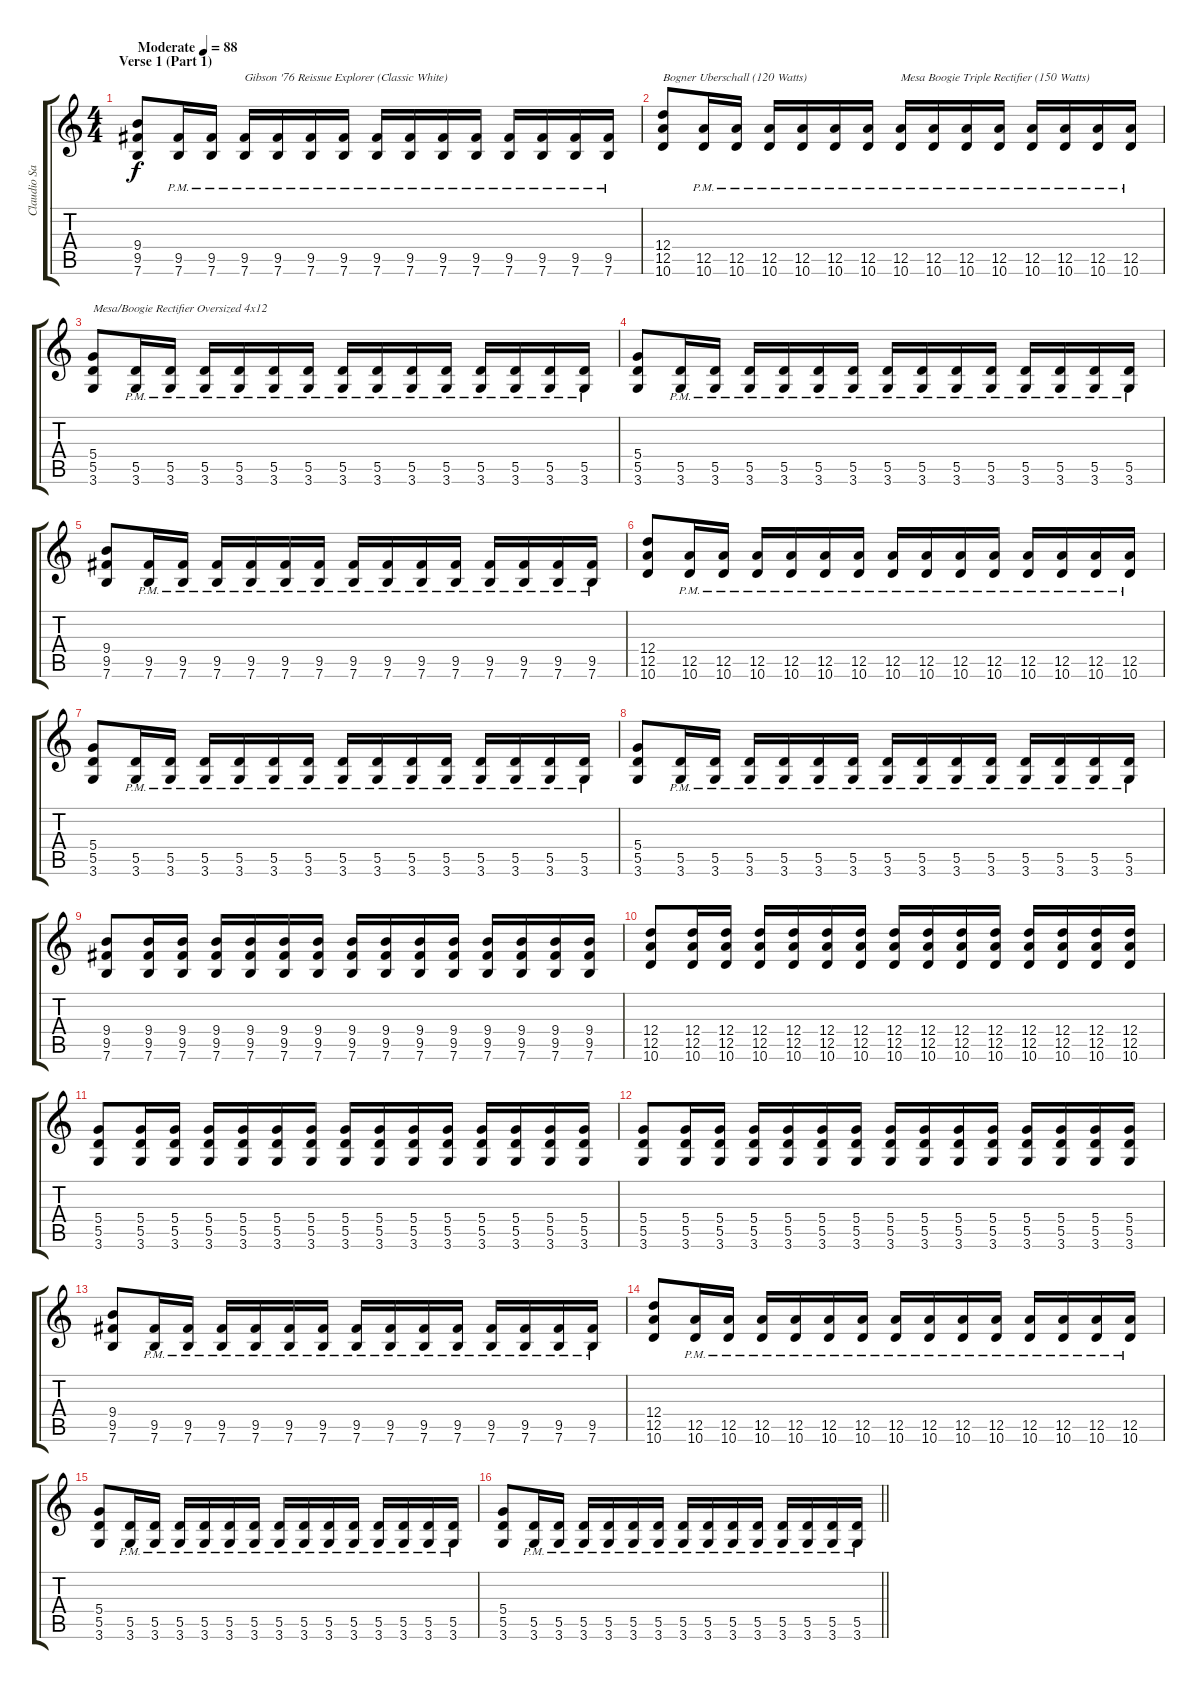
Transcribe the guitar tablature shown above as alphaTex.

\track ("Claudio Sanchez (Rhythm Guitar)" "Claudio Sa") {instrument distortionguitar}
\staff {score tabs}
\tuning (E4 B3 G3 D3 A2 E2) {hide}
\ts (4 4)
\section ("" "Verse 1 (Part 1)")
\tempo (88 "Moderate")
\clef g2
\ks c
(9.4 9.5 7.6).8{dy f instrument distortionguitar} (9.5{pm} 7.6{pm}).16 (9.5{pm} 7.6{pm}).16 (9.5{pm} 7.6{pm}).16{txt "Gibson '76 Reissue Explorer (Classic White)"} (9.5{pm} 7.6{pm}).16 (9.5{pm} 7.6{pm}).16 (9.5{pm} 7.6{pm}).16 (9.5{pm} 7.6{pm}).16 (9.5{pm} 7.6{pm}).16 (9.5{pm} 7.6{pm}).16 (9.5{pm} 7.6{pm}).16 (9.5{pm} 7.6{pm}).16 (9.5{pm} 7.6{pm}).16 (9.5{pm} 7.6{pm}).16 (9.5{pm} 7.6{pm}).16 |
(12.4 12.5 10.6).8{txt "Bogner Uberschall (120 Watts)"} (12.5{pm} 10.6{pm}).16 (12.5{pm} 10.6{pm}).16 (12.5{pm} 10.6{pm}).16 (12.5{pm} 10.6{pm}).16 (12.5{pm} 10.6{pm}).16 (12.5{pm} 10.6{pm}).16 (12.5{pm} 10.6{pm}).16{txt "Mesa Boogie Triple Rectifier (150 Watts)"} (12.5{pm} 10.6{pm}).16 (12.5{pm} 10.6{pm}).16 (12.5{pm} 10.6{pm}).16 (12.5{pm} 10.6{pm}).16 (12.5{pm} 10.6{pm}).16 (12.5{pm} 10.6{pm}).16 (12.5{pm} 10.6{pm}).16 |
(5.4 5.5 3.6).8{txt "Mesa/Boogie Rectifier Oversized 4x12"} (5.5{pm} 3.6{pm}).16 (5.5{pm} 3.6{pm}).16 (5.5{pm} 3.6{pm}).16 (5.5{pm} 3.6{pm}).16 (5.5{pm} 3.6{pm}).16 (5.5{pm} 3.6{pm}).16 (5.5{pm} 3.6{pm}).16 (5.5{pm} 3.6{pm}).16 (5.5{pm} 3.6{pm}).16 (5.5{pm} 3.6{pm}).16 (5.5{pm} 3.6{pm}).16 (5.5{pm} 3.6{pm}).16 (5.5{pm} 3.6{pm}).16 (5.5{pm} 3.6{pm}).16 |
(5.4 5.5 3.6).8 (5.5{pm} 3.6{pm}).16 (5.5{pm} 3.6{pm}).16 (5.5{pm} 3.6{pm}).16 (5.5{pm} 3.6{pm}).16 (5.5{pm} 3.6{pm}).16 (5.5{pm} 3.6{pm}).16 (5.5{pm} 3.6{pm}).16 (5.5{pm} 3.6{pm}).16 (5.5{pm} 3.6{pm}).16 (5.5{pm} 3.6{pm}).16 (5.5{pm} 3.6{pm}).16 (5.5{pm} 3.6{pm}).16 (5.5{pm} 3.6{pm}).16 (5.5{pm} 3.6{pm}).16 |
(9.4 9.5 7.6).8 (9.5{pm} 7.6{pm}).16 (9.5{pm} 7.6{pm}).16 (9.5{pm} 7.6{pm}).16 (9.5{pm} 7.6{pm}).16 (9.5{pm} 7.6{pm}).16 (9.5{pm} 7.6{pm}).16 (9.5{pm} 7.6{pm}).16 (9.5{pm} 7.6{pm}).16 (9.5{pm} 7.6{pm}).16 (9.5{pm} 7.6{pm}).16 (9.5{pm} 7.6{pm}).16 (9.5{pm} 7.6{pm}).16 (9.5{pm} 7.6{pm}).16 (9.5{pm} 7.6{pm}).16 |
(12.4 12.5 10.6).8 (12.5{pm} 10.6{pm}).16 (12.5{pm} 10.6{pm}).16 (12.5{pm} 10.6{pm}).16 (12.5{pm} 10.6{pm}).16 (12.5{pm} 10.6{pm}).16 (12.5{pm} 10.6{pm}).16 (12.5{pm} 10.6{pm}).16 (12.5{pm} 10.6{pm}).16 (12.5{pm} 10.6{pm}).16 (12.5{pm} 10.6{pm}).16 (12.5{pm} 10.6{pm}).16 (12.5{pm} 10.6{pm}).16 (12.5{pm} 10.6{pm}).16 (12.5{pm} 10.6{pm}).16 |
(5.4 5.5 3.6).8 (5.5{pm} 3.6{pm}).16 (5.5{pm} 3.6{pm}).16 (5.5{pm} 3.6{pm}).16 (5.5{pm} 3.6{pm}).16 (5.5{pm} 3.6{pm}).16 (5.5{pm} 3.6{pm}).16 (5.5{pm} 3.6{pm}).16 (5.5{pm} 3.6{pm}).16 (5.5{pm} 3.6{pm}).16 (5.5{pm} 3.6{pm}).16 (5.5{pm} 3.6{pm}).16 (5.5{pm} 3.6{pm}).16 (5.5{pm} 3.6{pm}).16 (5.5{pm} 3.6{pm}).16 |
(5.4 5.5 3.6).8 (5.5{pm} 3.6{pm}).16 (5.5{pm} 3.6{pm}).16 (5.5{pm} 3.6{pm}).16 (5.5{pm} 3.6{pm}).16 (5.5{pm} 3.6{pm}).16 (5.5{pm} 3.6{pm}).16 (5.5{pm} 3.6{pm}).16 (5.5{pm} 3.6{pm}).16 (5.5{pm} 3.6{pm}).16 (5.5{pm} 3.6{pm}).16 (5.5{pm} 3.6{pm}).16 (5.5{pm} 3.6{pm}).16 (5.5{pm} 3.6{pm}).16 (5.5{pm} 3.6{pm}).16 |
(9.4 9.5 7.6).8 (9.4 9.5 7.6).16 (9.4 9.5 7.6).16 (9.4 9.5 7.6).16 (9.4 9.5 7.6).16 (9.4 9.5 7.6).16 (9.4 9.5 7.6).16 (9.4 9.5 7.6).16 (9.4 9.5 7.6).16 (9.4 9.5 7.6).16 (9.4 9.5 7.6).16 (9.4 9.5 7.6).16 (9.4 9.5 7.6).16 (9.4 9.5 7.6).16 (9.4 9.5 7.6).16 |
(12.4 12.5 10.6).8 (12.4 12.5 10.6).16 (12.4 12.5 10.6).16 (12.4 12.5 10.6).16 (12.4 12.5 10.6).16 (12.4 12.5 10.6).16 (12.4 12.5 10.6).16 (12.4 12.5 10.6).16 (12.4 12.5 10.6).16 (12.4 12.5 10.6).16 (12.4 12.5 10.6).16 (12.4 12.5 10.6).16 (12.4 12.5 10.6).16 (12.4 12.5 10.6).16 (12.4 12.5 10.6).16 |
(5.4 5.5 3.6).8 (5.4 5.5 3.6).16 (5.4 5.5 3.6).16 (5.4 5.5 3.6).16 (5.4 5.5 3.6).16 (5.4 5.5 3.6).16 (5.4 5.5 3.6).16 (5.4 5.5 3.6).16 (5.4 5.5 3.6).16 (5.4 5.5 3.6).16 (5.4 5.5 3.6).16 (5.4 5.5 3.6).16 (5.4 5.5 3.6).16 (5.4 5.5 3.6).16 (5.4 5.5 3.6).16 |
(5.4 5.5 3.6).8 (5.4 5.5 3.6).16 (5.4 5.5 3.6).16 (5.4 5.5 3.6).16 (5.4 5.5 3.6).16 (5.4 5.5 3.6).16 (5.4 5.5 3.6).16 (5.4 5.5 3.6).16 (5.4 5.5 3.6).16 (5.4 5.5 3.6).16 (5.4 5.5 3.6).16 (5.4 5.5 3.6).16 (5.4 5.5 3.6).16 (5.4 5.5 3.6).16 (5.4 5.5 3.6).16 |
(9.4 9.5 7.6).8 (9.5{pm} 7.6{pm}).16 (9.5{pm} 7.6{pm}).16 (9.5{pm} 7.6{pm}).16 (9.5{pm} 7.6{pm}).16 (9.5{pm} 7.6{pm}).16 (9.5{pm} 7.6{pm}).16 (9.5{pm} 7.6{pm}).16 (9.5{pm} 7.6{pm}).16 (9.5{pm} 7.6{pm}).16 (9.5{pm} 7.6{pm}).16 (9.5{pm} 7.6{pm}).16 (9.5{pm} 7.6{pm}).16 (9.5{pm} 7.6{pm}).16 (9.5{pm} 7.6{pm}).16 |
(12.4 12.5 10.6).8 (12.5{pm} 10.6{pm}).16 (12.5{pm} 10.6{pm}).16 (12.5{pm} 10.6{pm}).16 (12.5{pm} 10.6{pm}).16 (12.5{pm} 10.6{pm}).16 (12.5{pm} 10.6{pm}).16 (12.5{pm} 10.6{pm}).16 (12.5{pm} 10.6{pm}).16 (12.5{pm} 10.6{pm}).16 (12.5{pm} 10.6{pm}).16 (12.5{pm} 10.6{pm}).16 (12.5{pm} 10.6{pm}).16 (12.5{pm} 10.6{pm}).16 (12.5{pm} 10.6{pm}).16 |
(5.4 5.5 3.6).8 (5.5{pm} 3.6{pm}).16 (5.5{pm} 3.6{pm}).16 (5.5{pm} 3.6{pm}).16 (5.5{pm} 3.6{pm}).16 (5.5{pm} 3.6{pm}).16 (5.5{pm} 3.6{pm}).16 (5.5{pm} 3.6{pm}).16 (5.5{pm} 3.6{pm}).16 (5.5{pm} 3.6{pm}).16 (5.5{pm} 3.6{pm}).16 (5.5{pm} 3.6{pm}).16 (5.5{pm} 3.6{pm}).16 (5.5{pm} 3.6{pm}).16 (5.5{pm} 3.6{pm}).16 |
\barLineRight lightlight
(5.4 5.5 3.6).8 (5.5{pm} 3.6{pm}).16 (5.5{pm} 3.6{pm}).16 (5.5{pm} 3.6{pm}).16 (5.5{pm} 3.6{pm}).16 (5.5{pm} 3.6{pm}).16 (5.5{pm} 3.6{pm}).16 (5.5{pm} 3.6{pm}).16 (5.5{pm} 3.6{pm}).16 (5.5{pm} 3.6{pm}).16 (5.5{pm} 3.6{pm}).16 (5.5{pm} 3.6{pm}).16 (5.5{pm} 3.6{pm}).16 (5.5{pm} 3.6{pm}).16 (5.5{pm} 3.6{pm}).16
